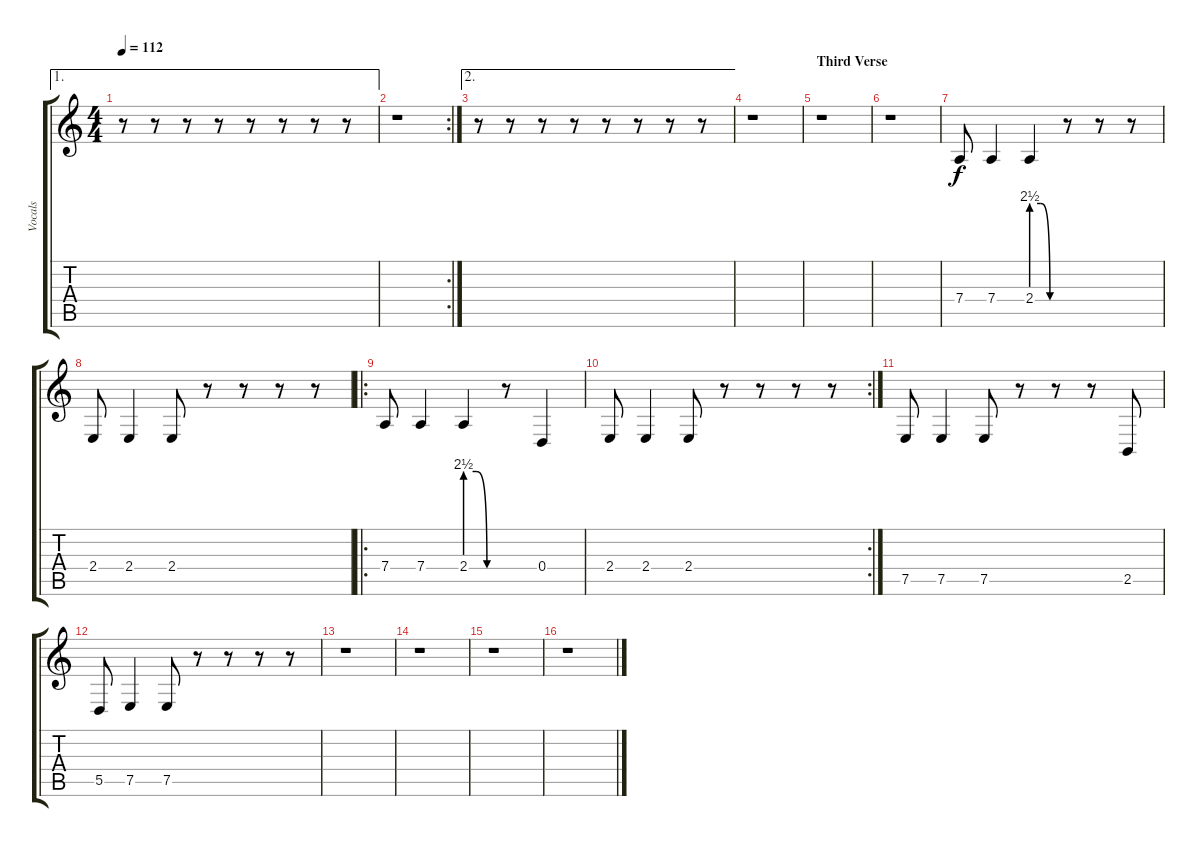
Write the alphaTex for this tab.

\track ("Vocals" "Vocals") {instrument flute}
\staff {score tabs}
\tuning (E4 B3 G3 D3 A2 E2) {hide}
\ae 1
\ts (4 4)
\tempo 112
\clef g2
\ks c
r.8{dy f} r.8 r.8 r.8 r.8 r.8 r.8 r.8 |
\rc 2
r.1 |
\ae 2
r.8 r.8 r.8 r.8 r.8 r.8 r.8 r.8 |
r.1 |
\section ("" "Third Verse")
r.1 |
r.1 |
7.4.8 7.4.4 2.4{be (custom 0 10 20 10 40 0 60 0)}.4 r.8 r.8 r.8 |
2.4.8 2.4.4 2.4.8 r.8 r.8 r.8 r.8 |
\ro
7.4.8 7.4.4 2.4{be (custom 0 10 20 10 40 0 60 0)}.4 r.8 0.4.4 |
\rc 2
2.4.8 2.4.4 2.4.8 r.8 r.8 r.8 r.8 |
7.5.8 7.5.4 7.5.8 r.8 r.8 r.8 2.5.8 |
5.5.8 7.5.4 7.5.8 r.8 r.8 r.8 r.8 |
r.1 |
r.1 |
r.1 |
r.1
